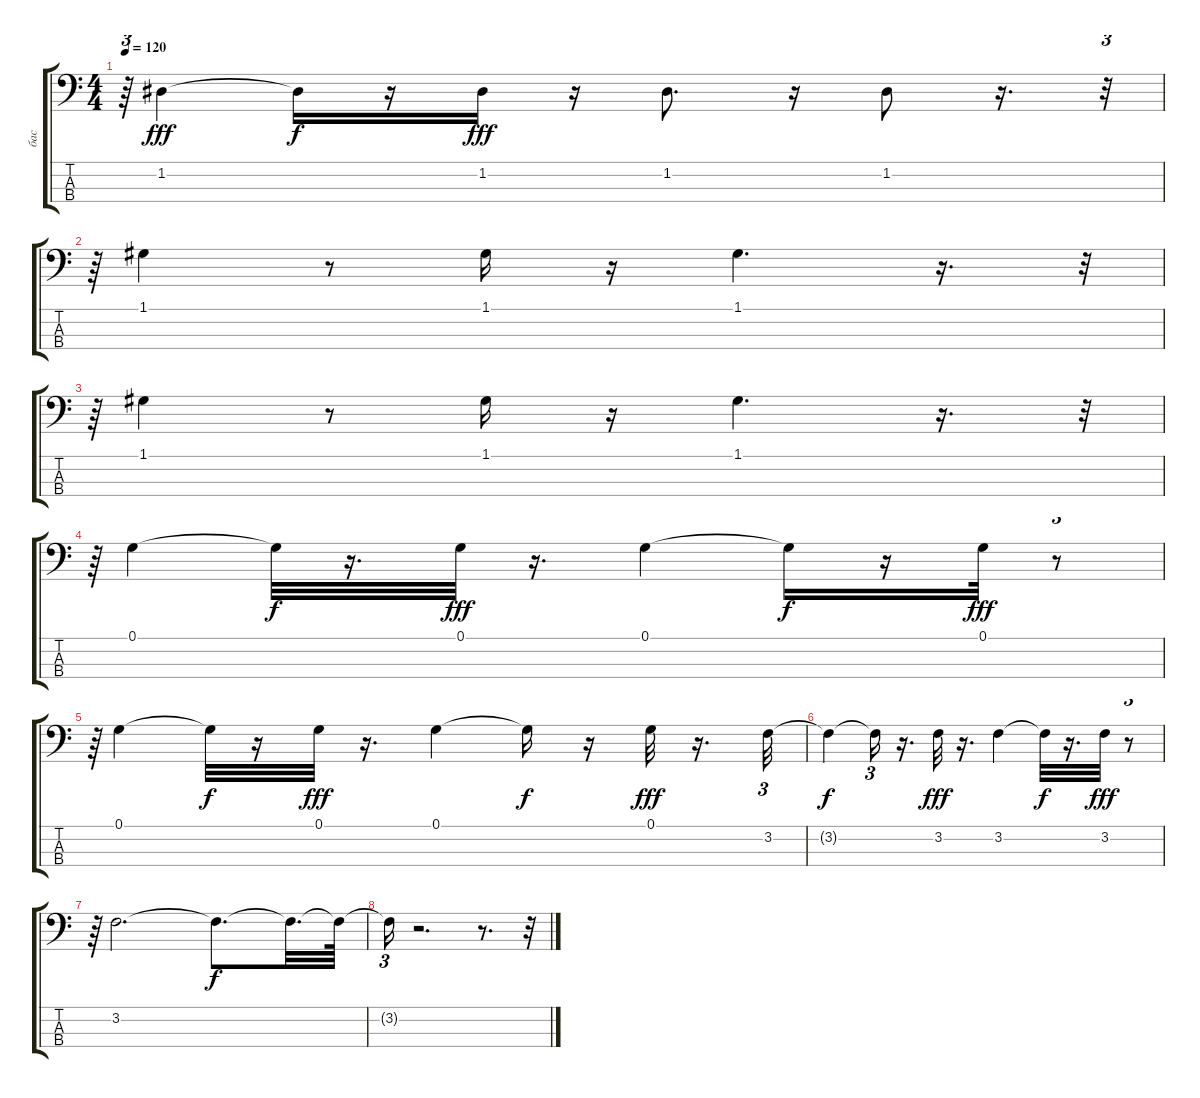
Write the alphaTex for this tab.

\track ("бас" "бас") {instrument acousticbass}
\staff {score tabs}
\tuning (G2 D2 A1 E1) {hide}
\ts (4 4)
\tempo 120
\clef f4
\ks c
r.64{tu (3 2) dy fff} 1.2.4 1.2{t}.16{dy f} r.16 1.2.16{dy fff} r.16 1.2.8{d} r.16 1.2.8 r.16{d} r.32{tu (3 2)} |
r.64{tu (3 2)} 1.1.4 r.8 1.1.16 r.16 1.1.4{d} r.16{d} r.32{tu (3 2)} |
r.64{tu (3 2)} 1.1.4 r.8 1.1.16 r.16 1.1.4{d} r.16{d} r.32{tu (3 2)} |
r.64{tu (3 2)} 0.1.4 0.1{t}.32{dy f} r.16{d} 0.1.32{dy fff} r.16{d} 0.1.4 0.1{t}.16{dy f} r.16 0.1.32{dy fff} r.8{tu (3 2)} |
r.64{tu (3 2)} 0.1.4 0.1{t}.32{dy f} r.16 0.1.32{dy fff} r.16{d} 0.1.4 0.1{t}.16{dy f} r.16 0.1.32{dy fff} r.16{d} 3.2.32{tu (3 2)} |
3.2{t}.4{dy f} 3.2{t}.16{tu (3 2)} r.16{d} 3.2.32{dy fff} r.16{d} 3.2.4 3.2{t}.32{dy f} r.16{d} 3.2.32{dy fff} r.8{tu (3 2)} |
r.64{tu (3 2)} 3.2.2{d} 3.2{t}.8{d dy f} 3.2{t}.32{d} 3.2{t}.64 |
3.2{t}.16{tu (3 2)} r.2{d} r.8{d} r.32{tu (3 2)}
